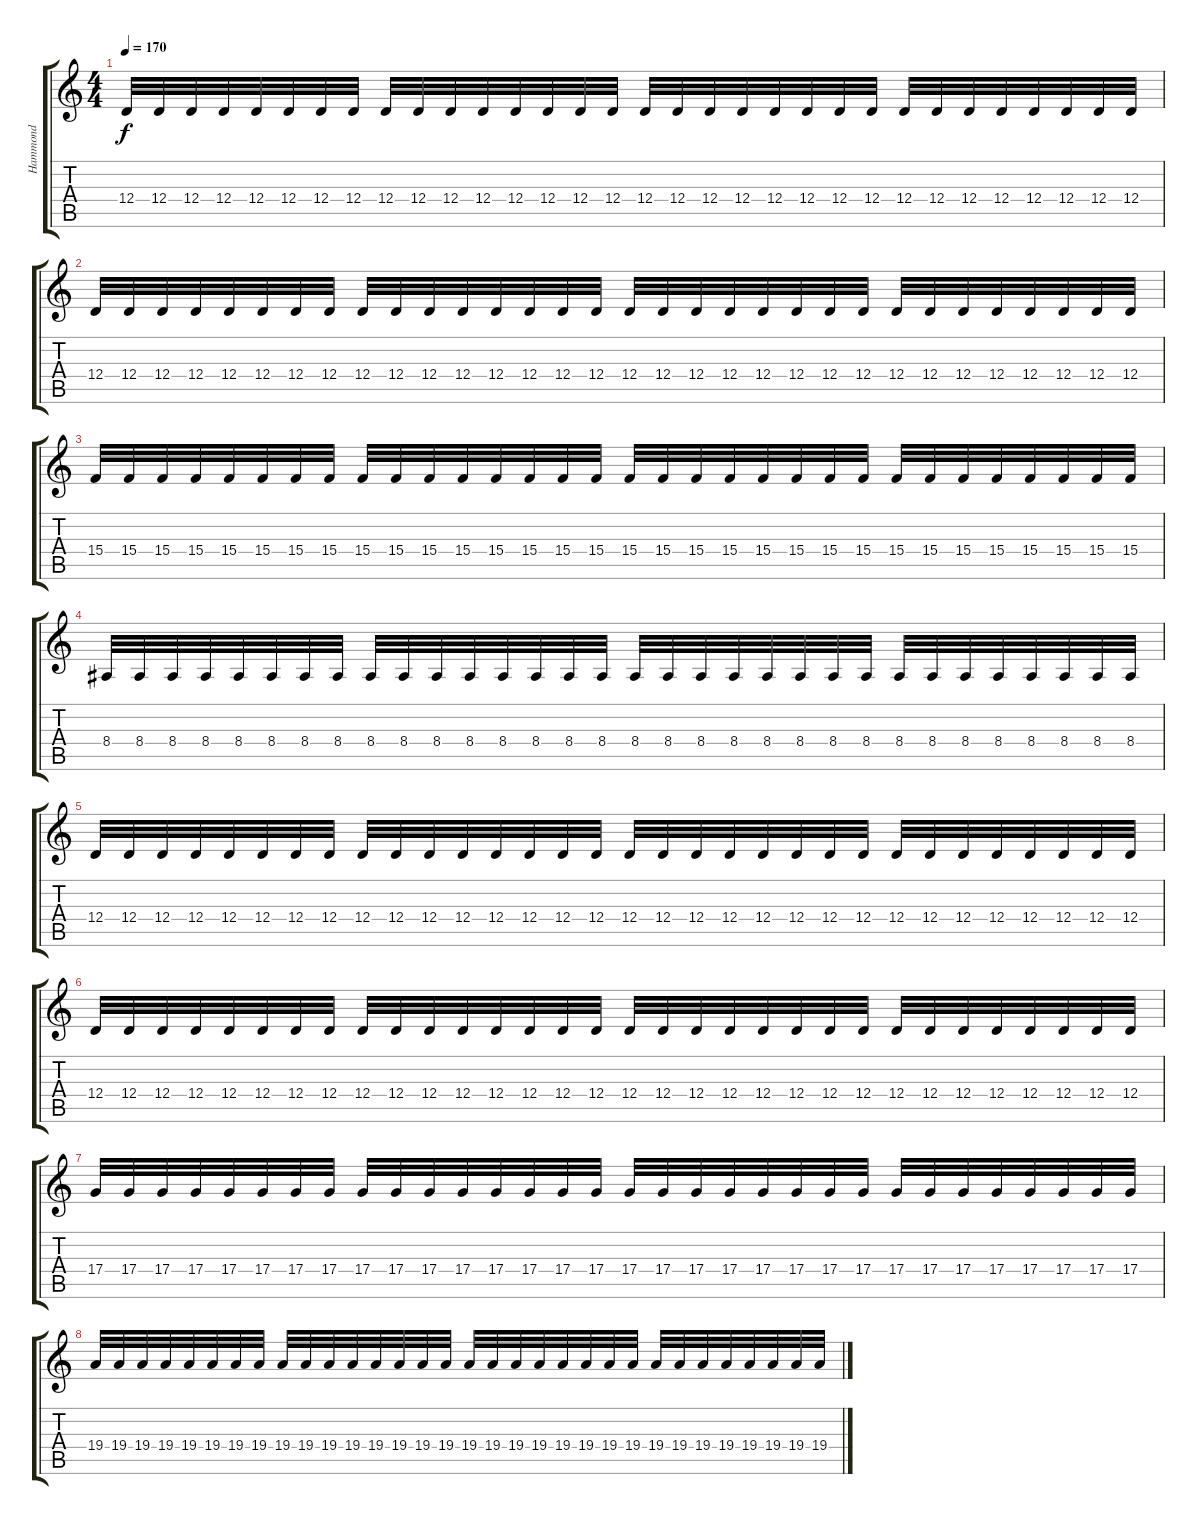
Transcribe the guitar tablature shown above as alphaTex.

\track ("Hammond" "Hammond") {instrument drawbarorgan}
\staff {score tabs}
\tuning (E4 B3 G3 D3 A2 E2) {hide}
\ts (4 4)
\tempo 170
\clef g2
\ks c
12.4.32{dy f} 12.4.32 12.4.32 12.4.32 12.4.32 12.4.32 12.4.32 12.4.32 12.4.32 12.4.32 12.4.32 12.4.32 12.4.32 12.4.32 12.4.32 12.4.32 12.4.32 12.4.32 12.4.32 12.4.32 12.4.32 12.4.32 12.4.32 12.4.32 12.4.32 12.4.32 12.4.32 12.4.32 12.4.32 12.4.32 12.4.32 12.4.32 |
12.4.32 12.4.32 12.4.32 12.4.32 12.4.32 12.4.32 12.4.32 12.4.32 12.4.32 12.4.32 12.4.32 12.4.32 12.4.32 12.4.32 12.4.32 12.4.32 12.4.32 12.4.32 12.4.32 12.4.32 12.4.32 12.4.32 12.4.32 12.4.32 12.4.32 12.4.32 12.4.32 12.4.32 12.4.32 12.4.32 12.4.32 12.4.32 |
15.4.32 15.4.32 15.4.32 15.4.32 15.4.32 15.4.32 15.4.32 15.4.32 15.4.32 15.4.32 15.4.32 15.4.32 15.4.32 15.4.32 15.4.32 15.4.32 15.4.32 15.4.32 15.4.32 15.4.32 15.4.32 15.4.32 15.4.32 15.4.32 15.4.32 15.4.32 15.4.32 15.4.32 15.4.32 15.4.32 15.4.32 15.4.32 |
8.4.32 8.4.32 8.4.32 8.4.32 8.4.32 8.4.32 8.4.32 8.4.32 8.4.32 8.4.32 8.4.32 8.4.32 8.4.32 8.4.32 8.4.32 8.4.32 8.4.32 8.4.32 8.4.32 8.4.32 8.4.32 8.4.32 8.4.32 8.4.32 8.4.32 8.4.32 8.4.32 8.4.32 8.4.32 8.4.32 8.4.32 8.4.32 |
12.4.32 12.4.32 12.4.32 12.4.32 12.4.32 12.4.32 12.4.32 12.4.32 12.4.32 12.4.32 12.4.32 12.4.32 12.4.32 12.4.32 12.4.32 12.4.32 12.4.32 12.4.32 12.4.32 12.4.32 12.4.32 12.4.32 12.4.32 12.4.32 12.4.32 12.4.32 12.4.32 12.4.32 12.4.32 12.4.32 12.4.32 12.4.32 |
12.4.32 12.4.32 12.4.32 12.4.32 12.4.32 12.4.32 12.4.32 12.4.32 12.4.32 12.4.32 12.4.32 12.4.32 12.4.32 12.4.32 12.4.32 12.4.32 12.4.32 12.4.32 12.4.32 12.4.32 12.4.32 12.4.32 12.4.32 12.4.32 12.4.32 12.4.32 12.4.32 12.4.32 12.4.32 12.4.32 12.4.32 12.4.32 |
17.4.32 17.4.32 17.4.32 17.4.32 17.4.32 17.4.32 17.4.32 17.4.32 17.4.32 17.4.32 17.4.32 17.4.32 17.4.32 17.4.32 17.4.32 17.4.32 17.4.32 17.4.32 17.4.32 17.4.32 17.4.32 17.4.32 17.4.32 17.4.32 17.4.32 17.4.32 17.4.32 17.4.32 17.4.32 17.4.32 17.4.32 17.4.32 |
19.4.32 19.4.32 19.4.32 19.4.32 19.4.32 19.4.32 19.4.32 19.4.32 19.4.32 19.4.32 19.4.32 19.4.32 19.4.32 19.4.32 19.4.32 19.4.32 19.4.32 19.4.32 19.4.32 19.4.32 19.4.32 19.4.32 19.4.32 19.4.32 19.4.32 19.4.32 19.4.32 19.4.32 19.4.32 19.4.32 19.4.32 19.4.32
